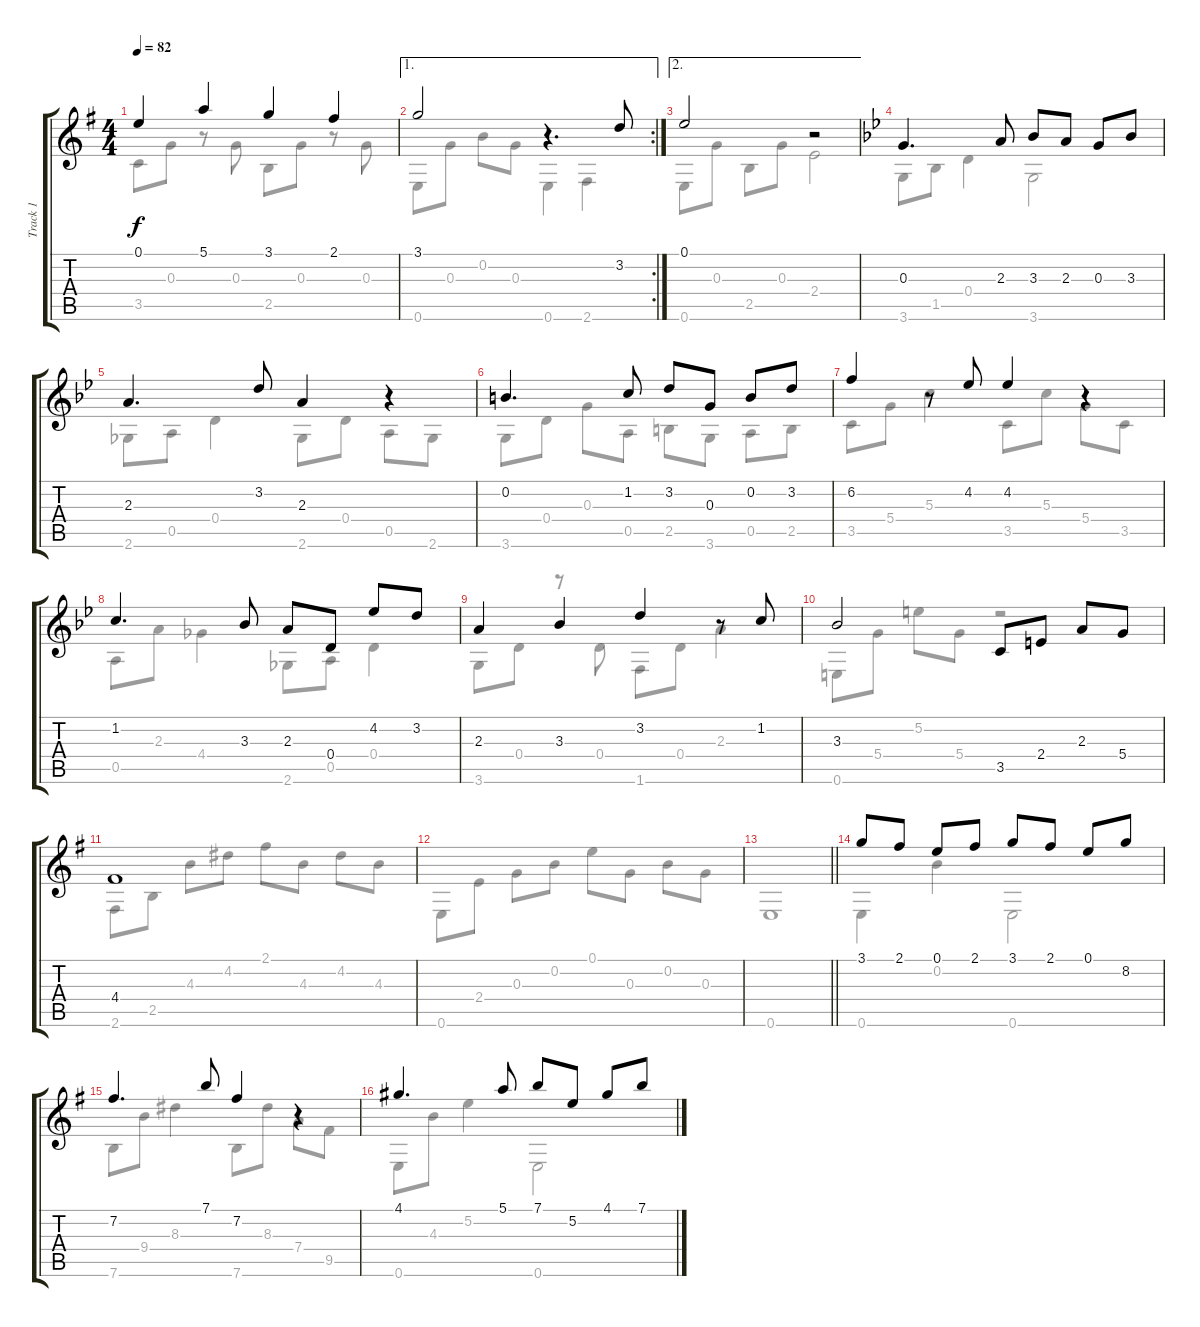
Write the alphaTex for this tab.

\track ("Track 1" "Track 1") {instrument acousticguitarsteel}
\staff {score tabs}
\tuning (E4 B3 G3 D3 A2 E2) {hide}
\voice
\ts (4 4)
\tempo 82
\clef g2
\ks eminor
0.1.4{dy f} 5.1.4 3.1.4 2.1.4 |
\ae 1
\rc 2
3.1.2 r.4{d} 3.2.8 |
\ae 2
0.1.2 r.2 |
\ks gminor
0.3.4{d} 2.3.8 3.3.8 2.3.8 0.3.8 3.3.8 |
2.3.4{d} 3.2.8 2.3.4 r.4 |
0.2.4{d} 1.2.8 3.2.8 0.3.8 0.2.8 3.2.8 |
6.2.4 r.8 4.2.8 4.2.4 r.4 |
1.2.4{d} 3.3.8 2.3.8 0.4.8 4.2.8 3.2.8 |
2.3.4 3.3.4 3.2.4 r.8 1.2.8 |
3.3.2 3.5.8 2.4.8 2.3.8 5.4.8 |
\ks eminor
4.4.1 |
|
\barLineRight lightlight
|
3.1.8 2.1.8 0.1.8 2.1.8 3.1.8 2.1.8 0.1.8 8.2.8 |
7.2.4{d} 7.1.8 7.2.4 r.4 |
4.1.4{d} 5.1.8 7.1.8 5.2.8 4.1.8 7.1.8
\voice
\clef g2
\ottava regular
\simile none
\ks eminor
3.5.8{dy f} 0.3.8 r.8 0.3.8 2.5.8 0.3.8 r.8 0.3.8 |
0.6.8 0.3.8 0.2.8 0.3.8 0.6.4 2.6.4 |
0.6.8 0.3.8 2.5.8 0.3.8 2.4.2 |
\ks gminor
3.6.8 1.5.8 0.4.4 3.6.2 |
2.6.8 0.5.8 0.4.4 2.6.8 0.4.8 0.5.8 2.6.8 |
3.6.8 0.4.8 0.3.8 0.5.8 2.5.8 3.6.8 0.5.8 2.5.8 |
3.5.8 5.4.8 5.3.4 3.5.8 5.3.8 5.4.8 3.5.8 |
0.5.8 2.3.8 4.4.4 2.6.8 0.5.8 0.4.4 |
3.6.8 0.4.8 r.8 0.4.8 1.6.8 0.4.8 2.3.4 |
0.6.8 5.4.8 5.2.8 5.4.8 r.2 |
\ks eminor
2.6.8 2.5.8 4.3.8 4.2.8 2.1.8 4.3.8 4.2.8 4.3.8 |
0.6.8 2.4.8 0.3.8 0.2.8 0.1.8 0.3.8 0.2.8 0.3.8 |
\barLineRight lightlight
0.6.1 |
0.6.4 0.2.4 0.6.2 |
7.6.8 9.4.8 8.3.4 7.6.8 8.3.8 7.4.8 9.5.8 |
0.6.8 4.3.8 5.2.4 0.6.2
